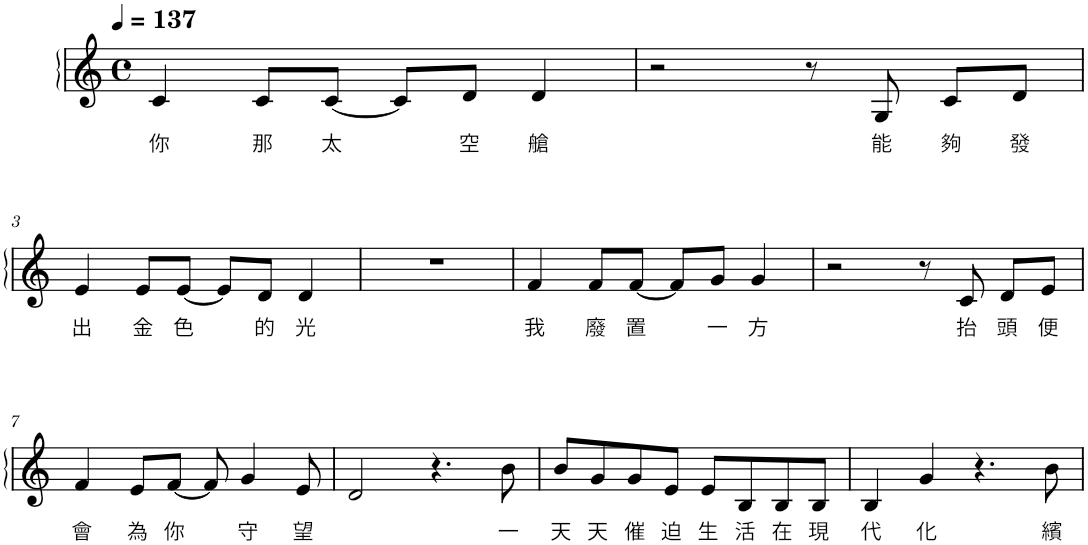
**kern	**text
*part1	*part1
*staff1	*staff1
*I"Piano	*
*I'Pno	*
*clefG2	*
*k[]	*
*M4/4	*
*met(c)	*
*MM137	*
=1	=1
!	!LO:LY:b
4c/	你
!	!LO:LY:b
8c/L	那
!	!LO:LY:b
[<8c/J	太
8c/L]	.
!	!LO:LY:b
8d/J	空
!	!LO:LY:b
4d/	艙
=2	=2
2r	.
8r	.
!	!LO:LY:b
8G/	能
!	!LO:LY:b
8c/L	夠
!	!LO:LY:b
8d/J	發
!!LO:LB:g=z
=3	=3
!	!LO:LY:b
4e/	出
!	!LO:LY:b
8e/L	金
!	!LO:LY:b
[<8e/J	色
8e/L]	.
!	!LO:LY:b
8d/J	的
!	!LO:LY:b
4d/	光
=4	=4
1r	.
=5	=5
!	!LO:LY:b
4f/	我
!	!LO:LY:b
8f/L	廢
!	!LO:LY:b
[<8f/J	置
8f/L]	.
!	!LO:LY:b
8g/J	一
!	!LO:LY:b
4g/	方
=6	=6
2r	.
8r	.
!	!LO:LY:b
8c/	抬
!	!LO:LY:b
8d/L	頭
!	!LO:LY:b
8e/J	便
!!LO:LB:g=z
=7	=7
!	!LO:LY:b
4f/	會
!	!LO:LY:b
8e/L	為
!	!LO:LY:b
[<8f/J	你
8f/]	.
!	!LO:LY:b
4g/	守
!	!LO:LY:b
8e/	望
=8	=8
2d/	.
4.r	.
!	!LO:LY:b
8b\	一
=9	=9
!	!LO:LY:b
8b/L	天
!	!LO:LY:b
8g/	天
!	!LO:LY:b
8g/	催
!	!LO:LY:b
8e/J	迫
!	!LO:LY:b
8e/L	生
!	!LO:LY:b
8B/	活
!	!LO:LY:b
8B/	在
!	!LO:LY:b
8B/J	現
=10	=10
!	!LO:LY:b
4B/	代
!	!LO:LY:b
4g/	化
4.r	.
!	!LO:LY:b
8b\	繽
=	=
*-	*-
